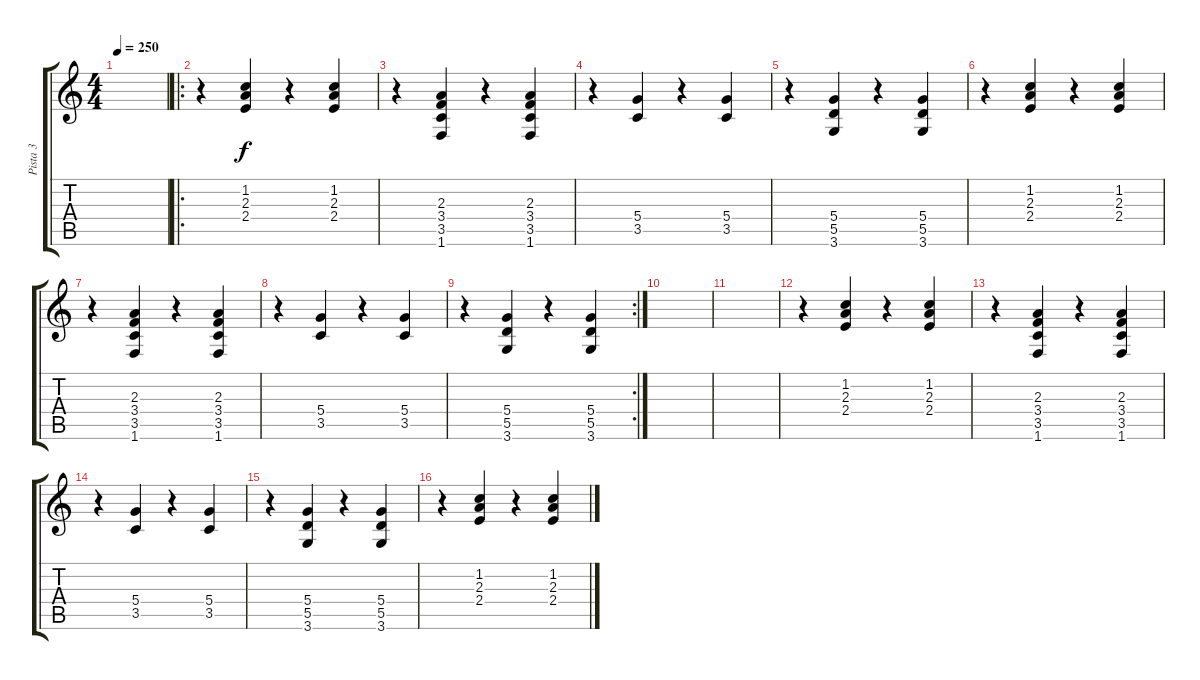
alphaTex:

\track ("Pista 3" "Pista 3") {instrument electricguitarjazz}
\staff {score tabs}
\tuning (E4 B3 G3 D3 A2 E2) {hide}
\ts (4 4)
\tempo 250
\clef g2
\ks c
|
\ro
r.4 (1.2 2.3 2.4).4 r.4 (1.2 2.3 2.4).4 |
r.4 (2.3 3.4 3.5 1.6).4 r.4 (2.3 3.4 3.5 1.6).4 |
r.4 (5.4 3.5).4 r.4 (5.4 3.5).4 |
r.4 (5.4 5.5 3.6).4 r.4 (5.4 5.5 3.6).4 |
r.4 (1.2 2.3 2.4).4 r.4 (1.2 2.3 2.4).4 |
r.4 (2.3 3.4 3.5 1.6).4 r.4 (2.3 3.4 3.5 1.6).4 |
r.4 (5.4 3.5).4 r.4 (5.4 3.5).4 |
\rc 2
r.4 (5.4 5.5 3.6).4 r.4 (5.4 5.5 3.6).4 |
|
|
r.4 (1.2 2.3 2.4).4 r.4 (1.2 2.3 2.4).4 |
r.4 (2.3 3.4 3.5 1.6).4 r.4 (2.3 3.4 3.5 1.6).4 |
r.4 (5.4 3.5).4 r.4 (5.4 3.5).4 |
r.4 (5.4 5.5 3.6).4 r.4 (5.4 5.5 3.6).4 |
r.4 (1.2 2.3 2.4).4 r.4 (1.2 2.3 2.4).4
